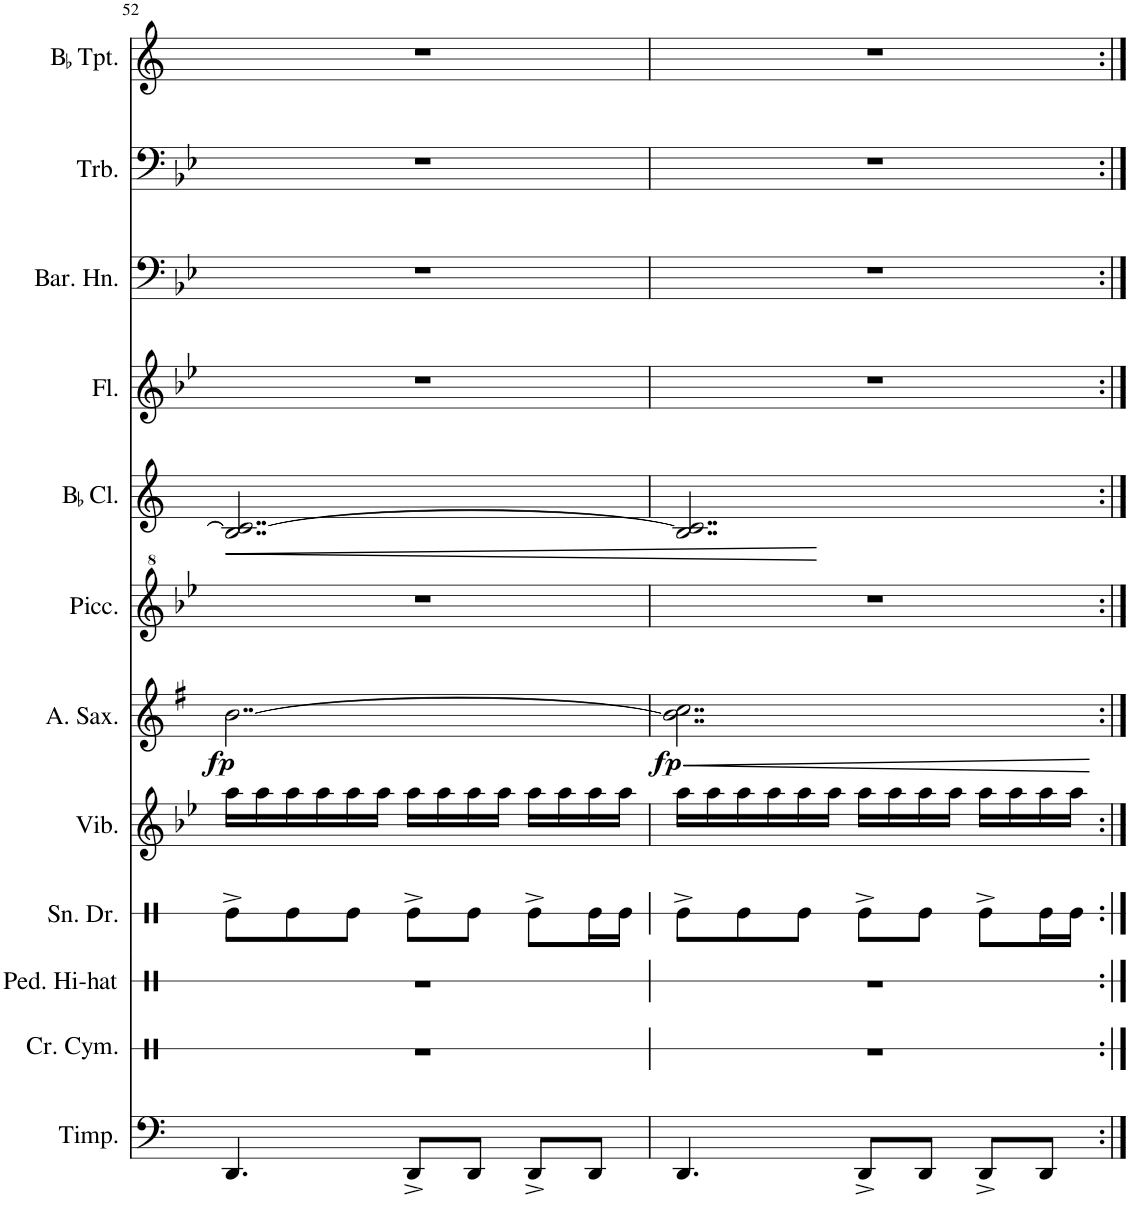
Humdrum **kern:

**kern	**kern	**kern	**kern	**kern	**kern	**dynam	**kern	**kern	**dynam	**kern	**kern	**kern	**kern
*part12	*part11	*part10	*part9	*part8	*part7	*part7	*part6	*part5	*part5	*part4	*part3	*part2	*part1
*staff12	*staff11	*staff10	*staff9	*staff8	*staff7	*staff7	*staff6	*staff5	*staff5	*staff4	*staff3	*staff2	*staff1
*I"Timpani	*I"Crash Cymbal	*I"Pedal Hi-hat	*I"Snare Drum	*I"Vibraphone	*I"Alto Saxophone	*	*I"Piccolo	*I"BaccidentalFlat Clarinet	*	*I"Flute	*I"Baritone Horn	*I"Trombone	*I"BaccidentalFlat Trumpet
*I'Timp.	*I'Cr. Cym.	*I'Ped. Hi-hat	*I'Sn. Dr.	*I'Vib.	*I'A. Sax.	*	*I'Picc.	*I'BaccidentalFlat Cl.	*	*I'Fl.	*I'Bar. Hn.	*I'Trb.	*I'BaccidentalFlat Tpt.
!!LO:PB:g=z
*clefF4	*clefX	*clefX	*clefX	*clefG2	*clefG2	*	*clefG^2	*clefG2	*	*clefG2	*clefF4	*clefF4	*clefG2
*	*	*	*	*	*Trd5c9	*	*Trd-7c-12	*Trd1c2	*	*	*Trd4c7	*	*Trd1c2
*k[]	*k[]	*k[]	*k[]	*k[b-e-]	*k[f#]	*	*k[b-e-]	*k[]	*	*k[b-e-]	*k[b-e-]	*k[b-e-]	*k[]
*M7/8	*M7/8	*M7/8	*M7/8	*M7/8	*M7/8	*	*M7/8	*M7/8	*	*M7/8	*M7/8	*M7/8	*M7/8
=52	=52	=52	=52	=52	=52	=52	=52	=52	=52	=52	=52	=52	=52
!	!	!	!	!	!	!LO:DY:b	!	!	!LO:HP:b	!	!	!	!
4.DD/	2..r	2..r	8Re^\L	16aa\LL	[2..b\	fp	2..r	2..B/ 2..c/_	<	2..r	2..r	2..r	2..r
.	.	.	.	16aa\	.	.	.	.	.	.	.	.	.
.	.	.	8Re\	16aa\	.	.	.	.	.	.	.	.	.
.	.	.	.	16aa\	.	.	.	.	.	.	.	.	.
.	.	.	8Re\J	16aa\	.	.	.	.	.	.	.	.	.
.	.	.	.	16aa\JJ	.	.	.	.	.	.	.	.	.
8DD^/L	.	.	8Re^\L	16aa\LL	.	.	.	.	.	.	.	.	.
.	.	.	.	16aa\	.	.	.	.	.	.	.	.	.
8DD/J	.	.	8Re\J	16aa\	.	.	.	.	.	.	.	.	.
.	.	.	.	16aa\JJ	.	.	.	.	.	.	.	.	.
8DD^/L	.	.	8Re^\L	16aa\LL	.	.	.	.	.	.	.	.	.
.	.	.	.	16aa\	.	.	.	.	.	.	.	.	.
8DD/J	.	.	16Re\L	16aa\	.	.	.	.	.	.	.	.	.
.	.	.	16Re\JJ	16aa\JJ	.	.	.	.	.	.	.	.	.
.	.	.	.	.	.	.	.	.	[	.	.	.	.
=53	=53	=53	=53	=53	=53	=53	=53	=53	=53	=53	=53	=53	=53
!	!	!	!	!	!	!LO:HP:b	!	!	!	!	!	!	!
!	!	!	!	!	!	!LO:DY:n=1:b	!	!	!	!	!	!	!
4.DD/	2..r	2..r	8Re^\L	16aa\LL	2..b\] 2..cc\	< fp	2..r	2..B/ 2..c/]	.	2..r	2..r	2..r	2..r
.	.	.	.	16aa\	.	.	.	.	.	.	.	.	.
.	.	.	8Re\	16aa\	.	.	.	.	.	.	.	.	.
.	.	.	.	16aa\	.	.	.	.	.	.	.	.	.
.	.	.	8Re\J	16aa\	.	.	.	.	.	.	.	.	.
.	.	.	.	16aa\JJ	.	.	.	.	.	.	.	.	.
8DD^/L	.	.	8Re^\L	16aa\LL	.	.	.	.	.	.	.	.	.
.	.	.	.	16aa\	.	.	.	.	.	.	.	.	.
8DD/J	.	.	8Re\J	16aa\	.	.	.	.	.	.	.	.	.
.	.	.	.	16aa\JJ	.	.	.	.	.	.	.	.	.
8DD^/L	.	.	8Re^\L	16aa\LL	.	.	.	.	.	.	.	.	.
.	.	.	.	16aa\	.	.	.	.	.	.	.	.	.
8DD/J	.	.	16Re\L	16aa\	.	.	.	.	.	.	.	.	.
.	.	.	16Re\JJ	16aa\JJ	.	.	.	.	.	.	.	.	.
.	.	.	.	.	.	[	.	.	.	.	.	.	.
=:|!	=:|!	=:|!	=:|!	=:|!	=:|!	=:|!	=:|!	=:|!	=:|!	=:|!	=:|!	=:|!	=:|!
*-	*-	*-	*-	*-	*-	*-	*-	*-	*-	*-	*-	*-	*-
